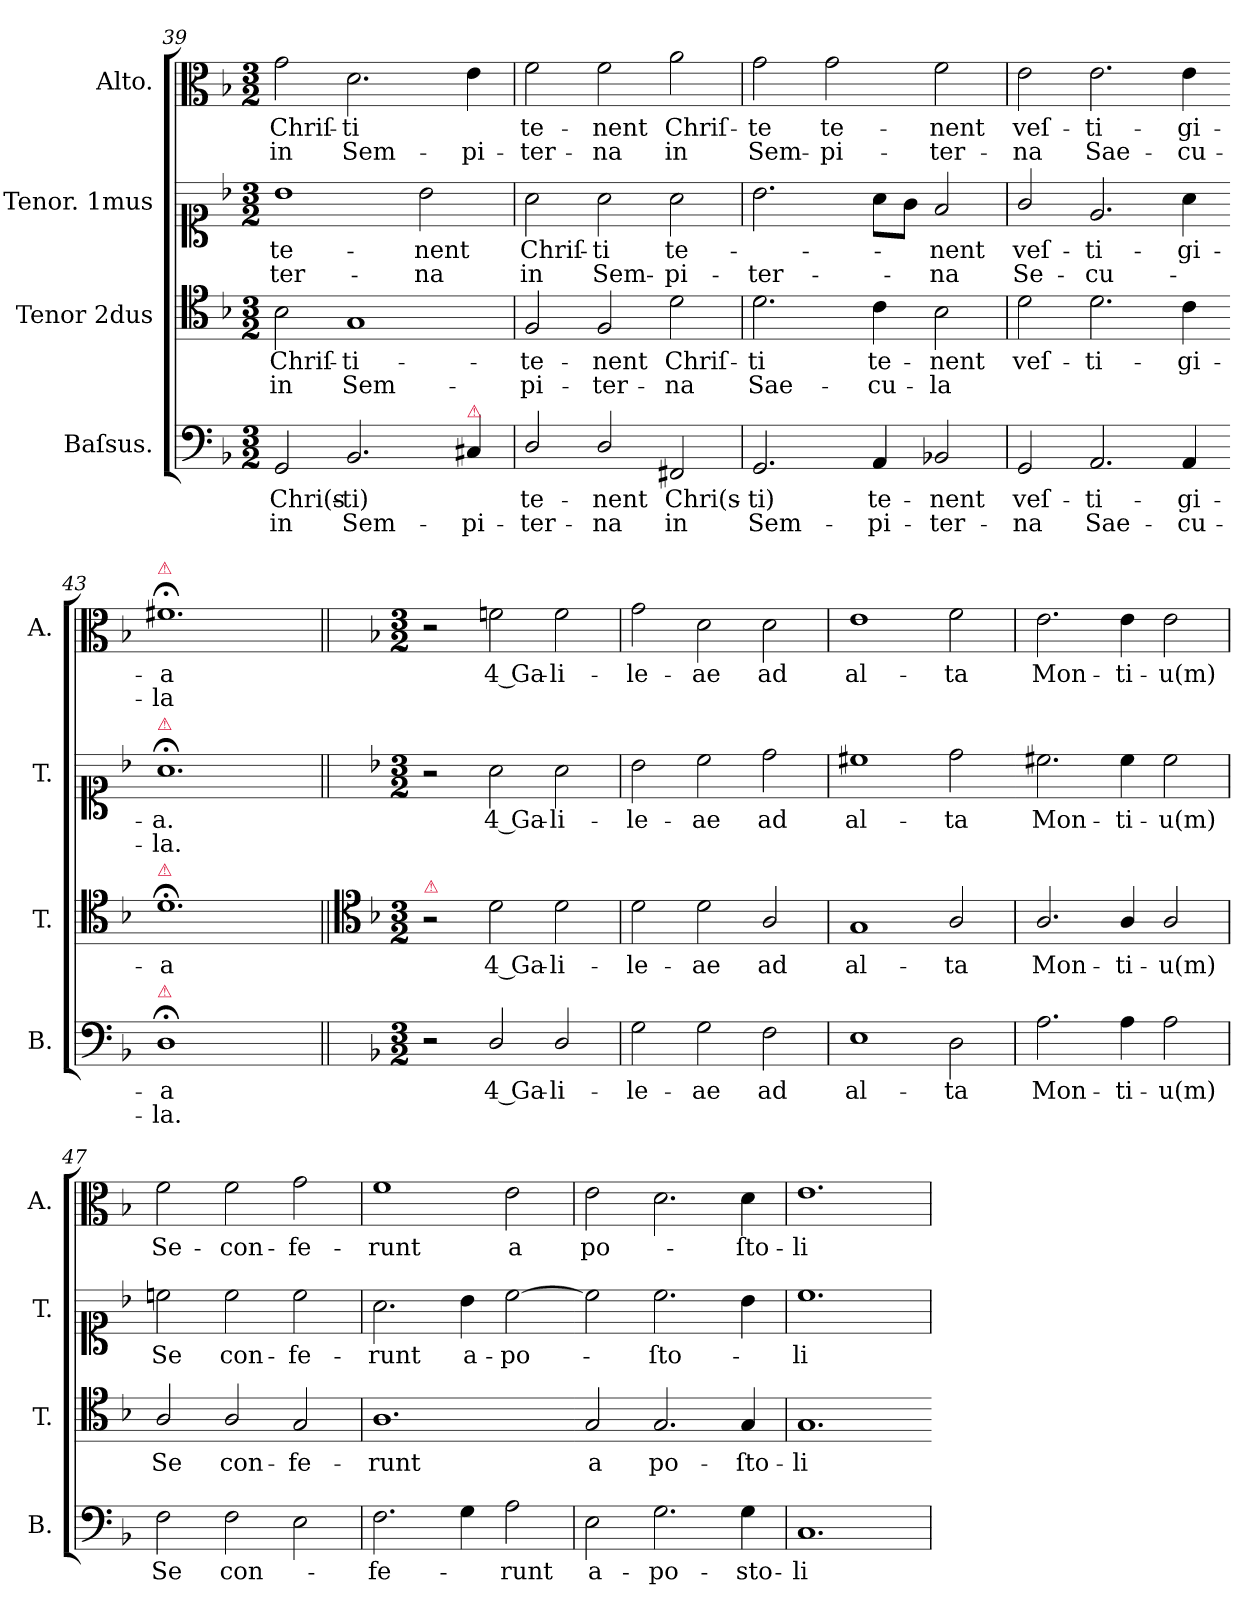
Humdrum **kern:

**kern	**text	**text	**kern	**text	**text	**kern	**text	**text	**kern	**text	**text
*part4	*part4	*part4	*part3	*part3	*part3	*part2	*part2	*part2	*part1	*part1	*part1
*staff4	*staff4	*staff4	*staff3	*staff3	*staff3	*staff2	*staff2	*staff2	*staff1	*staff1	*staff1
*I"Baſsus.	*	*	*I"Tenor 2dus	*	*	*I"Tenor. 1mus	*	*	*I"Alto.	*	*
*I'B.	*	*	*I'T.	*	*	*I'T.	*	*	*I'A.	*	*
*clefF4	*	*	*clefC4	*	*	*clefC1	*	*	*clefC3	*	*
*k[b-]	*	*	*k[b-]	*	*	*k[b-]	*	*	*k[b-]	*	*
*M3/2	*	*	*M3/2	*	*	*M3/2	*	*	*M3/2	*	*
=39	=39	=39	=39	=39	=39	=39	=39	=39	=39	=39	=39
!	!LO:LY:i	!LO:LY:i	!	!LO:LY:i	!LO:LY:i	!	!	!	!	!LO:LY:i	!LO:LY:i
2GG/	Chri(s-	in	2B-\	Chriſ-	in	1b-	te-	-ter-	2g\	Chriſ-	in
!	!LO:LY:i	!LO:LY:i	!	!LO:LY:i	!LO:LY:i	!	!	!	!	!LO:LY:i	!LO:LY:i
2.BB-/	-ti)	Sem-	1G	-ti-	Sem-	.	.	.	2.d\	-ti	Sem-
.	.	.	.	.	.	2b-\	-nent	-na	.	.	.
!LO:TX:a:color=crimson:t=⚠	!	!	!	!	!	!	!	!	!	!	!
!	!	!LO:LY:i	!	!	!	!	!	!	!	!	!LO:LY:i
4C#X/	.	-pi-	.	.	.	.	.	.	4e\	.	-pi-
=40	=40	=40	=40	=40	=40	=40	=40	=40	=40	=40	=40
!	!LO:LY:i	!LO:LY:i	!	!LO:LY:i	!LO:LY:i	!	!LO:LY:i	!LO:LY:i	!	!LO:LY:i	!LO:LY:i
2D/	te-	-ter-	2F/	-te-	-pi-	2a\	Chriſ-	in	2f\	te-	-ter-
!	!LO:LY:i	!LO:LY:i	!	!LO:LY:i	!LO:LY:i	!	!LO:LY:i	!LO:LY:i	!	!LO:LY:i	!LO:LY:i
2D/	-nent	-na	2F/	-nent	-ter-	2a\	-ti	Sem-	2f\	-nent	-na
!	!LO:LY:i	!LO:LY:i	!	!LO:LY:i	!LO:LY:i	!	!LO:LY:i	!LO:LY:i	!	!LO:LY:i	!LO:LY:i
2FF#X/	Chri(s-	in	2d\	Chriſ-	-na	2a\	te-	-pi-	2a\	Chriſ-	in
=41	=41	=41	=41	=41	=41	=41	=41	=41	=41	=41	=41
!	!LO:LY:i	!LO:LY:i	!	!LO:LY:i	!	!	!	!LO:LY:i	!	!LO:LY:i	!LO:LY:i
2.GG/	-ti)	Sem-	2.d\	-ti	Sae-	2.b-\	.	-ter-	2g\	-te	Sem-
!	!	!	!	!	!	!	!	!	!	!LO:LY:i	!LO:LY:i
.	.	.	.	.	.	.	.	.	2g\	te-	-pi-
!	!LO:LY:i	!LO:LY:i	!	!LO:LY:i	!	!	!	!	!	!	!
4AA/	te-	-pi-	4c\	te-	-cu-	8a\L	.	.	.	.	.
.	.	.	.	.	.	8g\J	.	.	.	.	.
!	!LO:LY:i	!LO:LY:i	!	!LO:LY:i	!	!	!LO:LY:i	!LO:LY:i	!	!LO:LY:i	!LO:LY:i
2BB-X/	-nent	-ter-	2B-\	-nent	-la	2f/	-nent	-na	2f\	nent	-ter-
=42	=42	=42	=42	=42	=42	=42	=42	=42	=42	=42	=42
!	!	!LO:LY:i	!	!	!	!	!	!	!	!	!LO:LY:i
2GG/	veſ-	-na	2d\	veſ-	.	2g/	veſ-	Se-	2e\	veſ-	-na
2.AA/	-ti-	Sae-	2.d\	-ti-	.	2.e/	-ti-	-cu-	2.e\	-ti-	Sae-
4AA/	-gi-	-cu-	4c\	-gi-	.	4a\	-gi-	.	4e\	-gi-	-cu-
=43-	=43-	=43-	=43-	=43-	=43-	=43-	=43-	=43-	=43-	=43-	=43-
!	!	!	!	!	!	!	!	!	!LO:TX:a:color=crimson:t=⚠	!	!
!	!	!	!	!	!	!LO:TX:a:color=crimson:t=⚠	!	!	!	!	!
!	!	!	!LO:TX:a:color=crimson:t=⚠	!	!	!	!	!	!	!	!
!LO:TX:a:color=crimson:t=⚠	!	!	!	!	!	!	!	!	!	!	!
1D;<;	-a	-la.	1.d;<	-a	.	1.a;<;	-a.	-la.	1.f#X;<;	-a	-la
2ryy	.	.	.	.	.	.	.	.	.	.	.
=||	=||	=||	=||	=||	=||	=||	=||	=||	=||	=||	=||
*	*	*	*clefC4	*	*	*	*	*	*	*	*
*	*	*	*k[b-]	*	*	*	*	*	*	*	*
*M3/2	*	*	*M3/2	*	*	*M3/2	*	*	*M3/2	*	*
!	!	!	!LO:TX:a:color=crimson:t=⚠	!	!	!	!	!	!	!	!
2r	.	.	2r	.	.	2r	.	.	2r	.	.
2D/	4 Ga-	.	2d\	4 Ga-	.	2a\	4 Ga-	.	2fn\	4 Ga-	.
2D/	-li-	.	2d\	-li-	.	2a\	-li-	.	2f\	-li-	.
=44	=44	=44	=44	=44	=44	=44	=44	=44	=44	=44	=44
2G\	-le-	.	2d\	-le-	.	2b-\	-le-	.	2g\	-le-	.
2G\	-ae	.	2d\	-ae	.	2cc\	-ae	.	2d\	-ae	.
2F\	ad	.	2A/	ad	.	2dd\	ad	.	2d\	ad	.
=45	=45	=45	=45	=45	=45	=45	=45	=45	=45	=45	=45
1E	al-	.	1G	al-	.	1cc#X	al-	.	1e	al-	.
2D\	-ta	.	2A/	-ta	.	2dd\	-ta	.	2f\	-ta	.
=46	=46	=46	=46	=46	=46	=46-	=46	=46	=46	=46	=46
2.A\	Mon-	.	2.A/	Mon-	.	2.cc#X\	Mon-	.	2.e\	Mon-	.
4A\	-ti-	.	4A/	-ti-	.	4cc#\	-ti-	.	4e\	-ti-	.
2A\	-u(m)	.	2A/	-u(m)	.	2cc#\	-u(m)	.	2e\	-u(m)	.
=47	=47	=47	=47	=47	=47	=47	=47	=47	=47	=47	=47
2F\	Se	.	2A/	Se	.	2ccn\	Se	.	2f\	Se-	.
2F\	con-	.	2A/	con-	.	2cc\	con-	.	2f\	-con-	.
2E\	.	.	2G/	-fe-	.	2cc\	-fe-	.	2g\	-fe-	.
=48	=48	=48	=48	=48	=48	=48	=48	=48	=48	=48	=48
2.F\	-fe-	.	1.A	-runt	.	2.a\	-runt	.	1f	-runt	.
4G\	.	.	.	.	.	4b-\	a-	.	.	.	.
2A\	-runt	.	.	.	.	[2cc\	-po-	.	2e\	a	.
=49	=49	=49	=49-	=49	=49	=49-	=49	=49	=49	=49	=49
2E\	a-	.	2G/	a	.	2cc\]	.	.	2e\	po-	.
2.G\	-po-	.	2.G/	po-	.	2.cc\	-ſto-	.	2.d\	.	.
4G\	-sto-	.	4G/	-ſto-	.	4b-\	.	.	4d\	-ſto-	.
=50	=50	=50	=50	=50	=50	=50	=50	=50	=50	=50	=50
1.C	-li	.	1.G	-li	.	1.cc	-li	.	1.e	-li	.
=	=	=	=-	=	=	=	=	=	=	=	=
*-	*-	*-	*-	*-	*-	*-	*-	*-	*-	*-	*-
